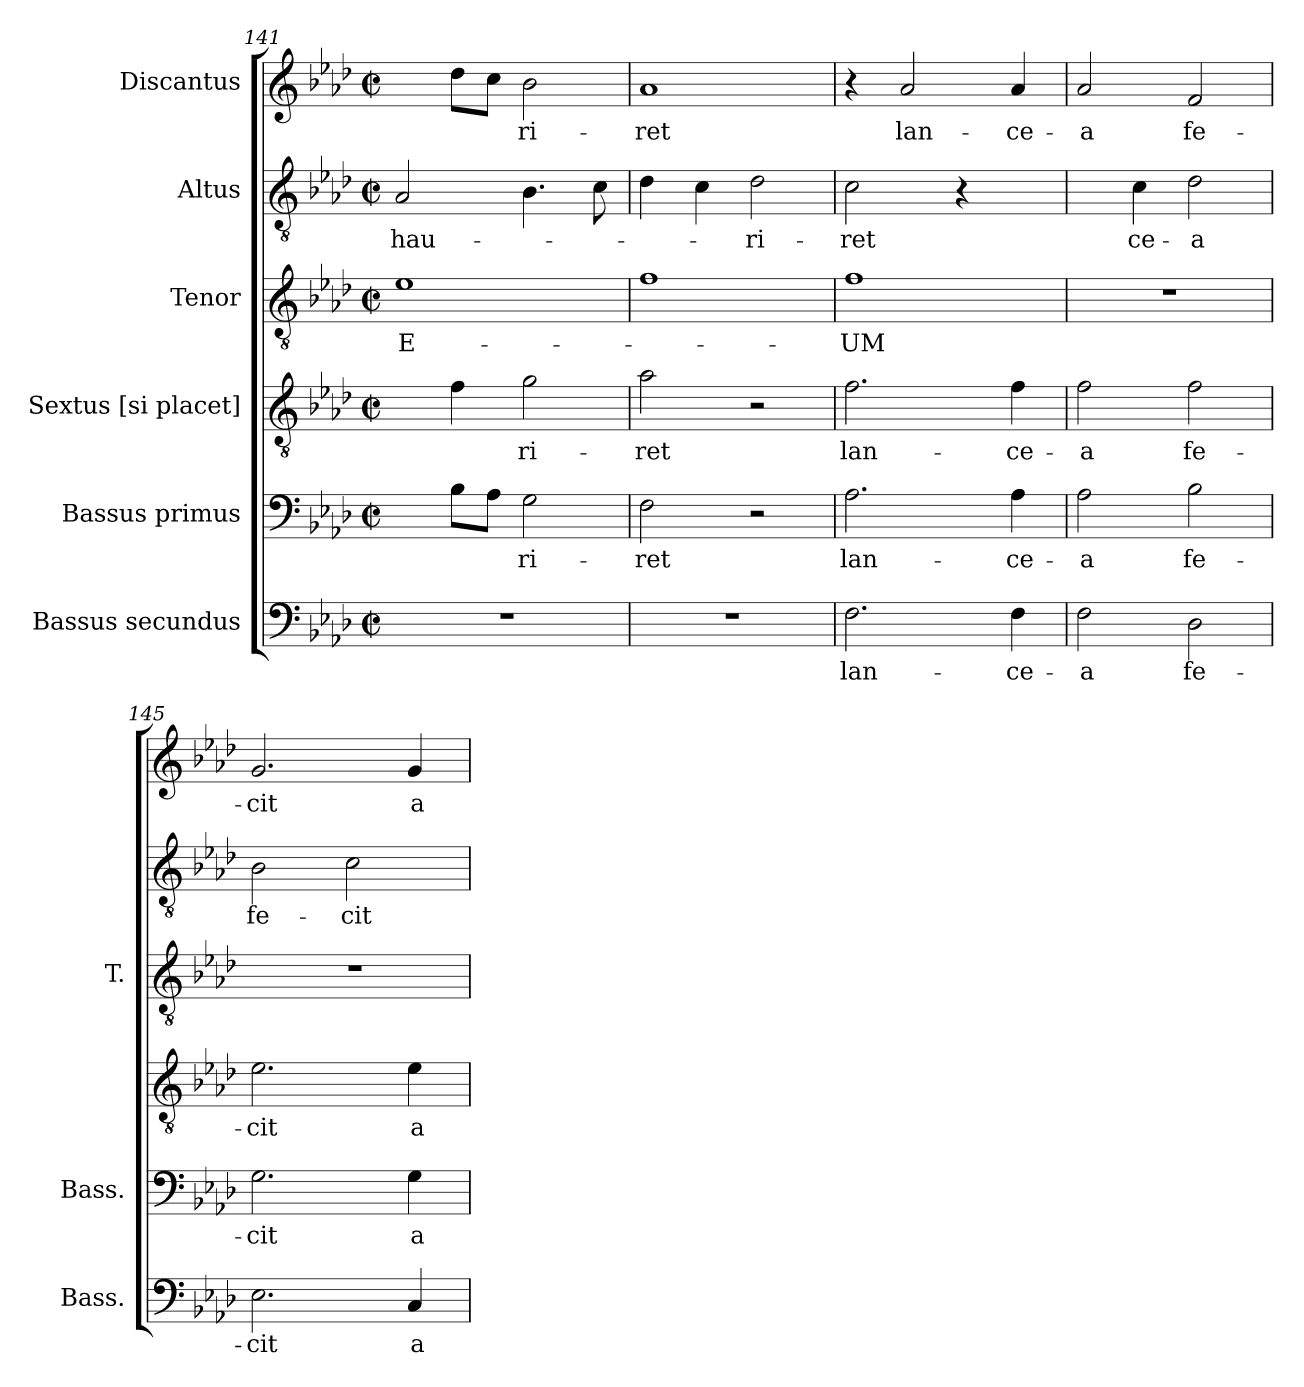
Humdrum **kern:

**kern	**text	**kern	**text	**kern	**text	**kern	**text	**kern	**text	**kern	**text
*part6	*part6	*part5	*part5	*part4	*part4	*part3	*part3	*part2	*part2	*part1	*part1
*staff6	*staff6	*staff5	*staff5	*staff4	*staff4	*staff3	*staff3	*staff2	*staff2	*staff1	*staff1
*I"Bassus secundus	*	*I"Bassus primus	*	*I"Sextus [si placet]	*	*I"Tenor	*	*I"Altus	*	*I"Discantus	*
*I'Bass.	*	*I'Bass.	*	*	*	*I'T.	*	*	*	*	*
*clefF4	*	*clefF4	*	*clefGv2	*	*clefGv2	*	*clefGv2	*	*clefG2	*
*	*	*	*	*ITrd7c12	*	*ITrd7c12	*	*ITrd7c12	*	*	*
*k[b-e-a-d-]	*	*k[b-e-a-d-]	*	*k[b-e-a-d-]	*	*k[b-e-a-d-]	*	*k[b-e-a-d-]	*	*k[b-e-a-d-]	*
*A-:	*	*A-:	*	*A-:	*	*A-:	*	*A-:	*	*A-:	*
*M2/2	*	*M2/2	*	*M2/2	*	*M2/2	*	*M2/2	*	*M2/2	*
*met(c|)	*	*met(c|)	*	*met(c|)	*	*met(c|)	*	*met(c|)	*	*met(c|)	*
=141	=141	=141	=141	=141	=141	=141	=141	=141	=141	=141	=141
!	!	!	!	!	!	!	!LO:LY:b:color=#000000	!	!	!	!
!	!	!	!	!	!	!	!	!	!LO:LY:b:color=#000000	!	!
1r	.	4ci\yy]	.	4E-i\yy]	.	1E-i	E-	2AA-i/	hau-	4ee-i\yy	.
.	.	8B-i\L	.	4Fi\	.	.	.	.	.	8dd-i\L	.
.	.	8A-i\J	.	.	.	.	.	.	.	8cci\J	.
!	!	!	!LO:LY:b:color=#000000	!	!	!	!	!	!	!	!
!	!	!	!	!	!LO:LY:b:color=#000000	!	!	!	!	!	!
!	!	!	!	!	!	!	!	!	!	!	!LO:LY:b:color=#000000
.	.	2Gi\	-ri-	2Gi\	-ri-	.	.	4.BB-i\	.	2b-i\	-ri-
.	.	.	.	.	.	.	.	8Ci\	.	.	.
=142	=142	=142	=142	=142	=142	=142	=142	=142	=142	=142	=142
!	!	!	!LO:LY:b:color=#000000	!	!	!	!	!	!	!	!
!	!	!	!	!	!LO:LY:b:color=#000000	!	!	!	!	!	!
!	!	!	!	!	!	!	!	!	!	!	!LO:LY:b:color=#000000
1r	.	2Fi\	-ret	2A-i\	-ret	1Fi	.	4D-i\	.	1a-i	-ret
.	.	.	.	.	.	.	.	4Ci\	.	.	.
!	!	!	!	!	!	!	!	!	!LO:LY:b:color=#000000	!	!
.	.	2r	.	2r	.	.	.	2D-i\	-ri-	.	.
=143	=143	=143	=143	=143	=143	=143	=143	=143	=143	=143	=143
!	!LO:LY:b:color=#000000	!	!	!	!	!	!	!	!	!	!
!	!	!	!LO:LY:b:color=#000000	!	!	!	!	!	!	!	!
!	!	!	!	!	!LO:LY:b:color=#000000	!	!	!	!	!	!
!	!	!	!	!	!	!	!LO:LY:b:color=#000000	!	!	!	!
!	!	!	!	!	!	!	!	!	!LO:LY:b:color=#000000	!	!
2.Fi\	lan-	2.A-i\	lan-	2.Fi\	lan-	1Fi	-UM	2Ci\	-ret	4r	.
!	!	!	!	!	!	!	!	!	!	!	!LO:LY:b:color=#000000
.	.	.	.	.	.	.	.	.	.	2a-i/	lan-
.	.	.	.	.	.	.	.	4r	.	.	.
!	!LO:LY:b:color=#000000	!	!	!	!	!	!	!	!	!	!
!	!	!	!LO:LY:b:color=#000000	!	!	!	!	!	!	!	!
!	!	!	!	!	!LO:LY:b:color=#000000	!	!	!	!	!	!
!	!	!	!	!	!	!	!	!	!LO:LY:b:color=#000000	!	!
!	!	!	!	!	!	!	!	!	!	!	!LO:LY:b:color=#000000
4Fi\	-ce-	4A-i\	-ce-	4Fi\	-ce-	.	.	[4Ci\yy	lan-	4a-i/	-ce-
=144	=144	=144	=144	=144	=144	=144	=144	=144	=144	=144	=144
!	!LO:LY:b:color=#000000	!	!	!	!	!	!	!	!	!	!
!	!	!	!LO:LY:b:color=#000000	!	!	!	!	!	!	!	!
!	!	!	!	!	!LO:LY:b:color=#000000	!	!	!	!	!	!
!	!	!	!	!	!	!	!	!	!	!	!LO:LY:b:color=#000000
2Fi\	-a	2A-i\	-a	2Fi\	-a	1r	.	4Ci\yy]	.	2a-i/	-a
!	!	!	!	!	!	!	!	!	!LO:LY:b:color=#000000	!	!
.	.	.	.	.	.	.	.	4Ci\	-ce-	.	.
!	!LO:LY:b:color=#000000	!	!	!	!	!	!	!	!	!	!
!	!	!	!LO:LY:b:color=#000000	!	!	!	!	!	!	!	!
!	!	!	!	!	!LO:LY:b:color=#000000	!	!	!	!	!	!
!	!	!	!	!	!	!	!	!	!LO:LY:b:color=#000000	!	!
!	!	!	!	!	!	!	!	!	!	!	!LO:LY:b:color=#000000
2D-i\	fe-	2B-i\	fe-	2Fi\	fe-	.	.	2D-i\	-a	2fi/	fe-
=145	=145	=145	=145	=145	=145	=145	=145	=145	=145	=145	=145
!	!LO:LY:b:color=#000000	!	!	!	!	!	!	!	!	!	!
!	!	!	!LO:LY:b:color=#000000	!	!	!	!	!	!	!	!
!	!	!	!	!	!LO:LY:b:color=#000000	!	!	!	!	!	!
!	!	!	!	!	!	!	!	!	!LO:LY:b:color=#000000	!	!
!	!	!	!	!	!	!	!	!	!	!	!LO:LY:b:color=#000000
2.E-i\	-cit	2.Gi\	-cit	2.E-i\	-cit	1r	.	2BB-i\	fe-	2.gi/	-cit
!	!	!	!	!	!	!	!	!	!LO:LY:b:color=#000000	!	!
.	.	.	.	.	.	.	.	2Ci\	-cit	.	.
!	!LO:LY:b:color=#000000	!	!	!	!	!	!	!	!	!	!
!	!	!	!LO:LY:b:color=#000000	!	!	!	!	!	!	!	!
!	!	!	!	!	!LO:LY:b:color=#000000	!	!	!	!	!	!
!	!	!	!	!	!	!	!	!	!	!	!LO:LY:b:color=#000000
4Ci/	a-	4Gi\	a-	4E-i\	a-	.	.	.	.	4gi/	a-
=	=	=	=	=	=	=	=	=	=	=	=
*-	*-	*-	*-	*-	*-	*-	*-	*-	*-	*-	*-
